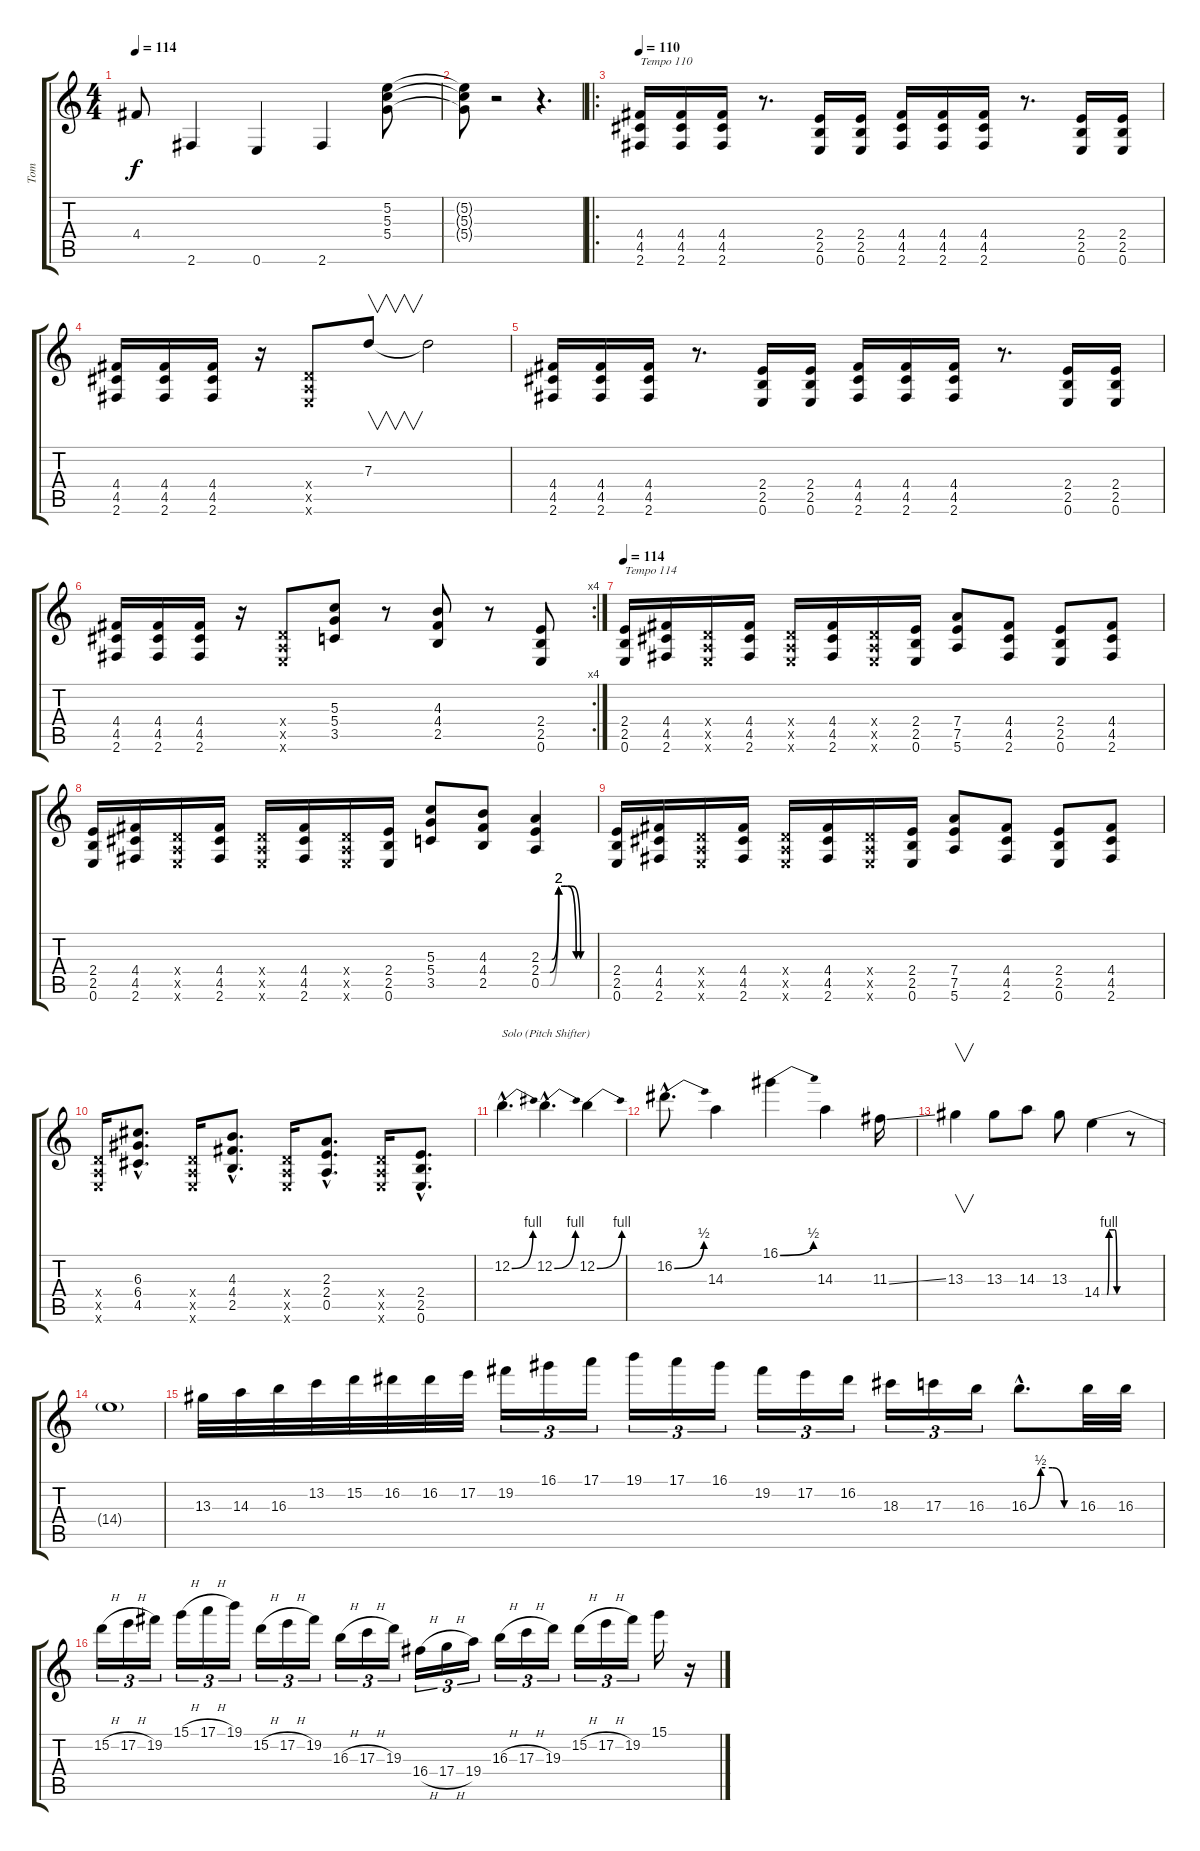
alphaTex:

\track ("Tom" "Tom") {instrument overdrivenguitar}
\staff {score tabs}
\tuning (E4 B3 G3 D3 A2 E2) {hide}
\ts (4 4)
\tempo 114
\clef g2
\ks c
4.4.8{dy f} 2.6.4 0.6.4 2.6.4 (5.2 5.3 5.4).8 |
(5.2{t} 5.3{t} 5.4{t}).8 r.2 r.4{d} |
\ro
\tempo 110
(4.4 4.5 2.6).16{txt "Tempo 110"} (4.4 4.5 2.6).16 (4.4 4.5 2.6).16 r.8{d} (2.4 2.5 0.6).16 (2.4 2.5 0.6).16 (4.4 4.5 2.6).16 (4.4 4.5 2.6).16 (4.4 4.5 2.6).16 r.8{d} (2.4 2.5 0.6).16 (2.4 2.5 0.6).16 |
(4.4 4.5 2.6).16 (4.4 4.5 2.6).16 (4.4 4.5 2.6).16 r.16 (0.4{x} 0.5{x} 0.6{x}).8 7.3.8{v} 7.3{t}.2 |
(4.4 4.5 2.6).16 (4.4 4.5 2.6).16 (4.4 4.5 2.6).16 r.8{d} (2.4 2.5 0.6).16 (2.4 2.5 0.6).16 (4.4 4.5 2.6).16 (4.4 4.5 2.6).16 (4.4 4.5 2.6).16 r.8{d} (2.4 2.5 0.6).16 (2.4 2.5 0.6).16 |
\rc 4
(4.4 4.5 2.6).16 (4.4 4.5 2.6).16 (4.4 4.5 2.6).16 r.16 (0.4{x} 0.5{x} 0.6{x}).8 (5.3 5.4 3.5).8 r.8 (4.3 4.4 2.5).8 r.8 (2.4 2.5 0.6).8 |
\tempo 114
(2.4 2.5 0.6).16{txt "Tempo 114"} (4.4 4.5 2.6).16 (0.4{x} 0.5{x} 0.6{x}).16 (4.4 4.5 2.6).16 (0.4{x} 0.5{x} 0.6{x}).16 (4.4 4.5 2.6).16 (0.4{x} 0.5{x} 0.6{x}).16 (2.4 2.5 0.6).16 (7.4 7.5 5.6).8 (4.4 4.5 2.6).8 (2.4 2.5 0.6).8 (4.4 4.5 2.6).8 |
(2.4 2.5 0.6).16 (4.4 4.5 2.6).16 (0.4{x} 0.5{x} 0.6{x}).16 (4.4 4.5 2.6).16 (0.4{x} 0.5{x} 0.6{x}).16 (4.4 4.5 2.6).16 (0.4{x} 0.5{x} 0.6{x}).16 (2.4 2.5 0.6).16 (5.3 5.4 3.5).8 (4.3 4.4 2.5).8 (2.3{be (custom 0 0 12 0 20 8 35 8 45 0 60 0)} 2.4{be (custom 0 0 10 0 20 8 30 8 40 0 60 0)} 0.5{be (custom 0 0 10 0 20 8 30 8 40 0 60 0)}).4 |
(2.4 2.5 0.6).16 (4.4 4.5 2.6).16 (0.4{x} 0.5{x} 0.6{x}).16 (4.4 4.5 2.6).16 (0.4{x} 0.5{x} 0.6{x}).16 (4.4 4.5 2.6).16 (0.4{x} 0.5{x} 0.6{x}).16 (2.4 2.5 0.6).16 (7.4 7.5 5.6).8 (4.4 4.5 2.6).8 (2.4 2.5 0.6).8 (4.4 4.5 2.6).8 |
(0.4{x} 0.5{x} 0.6{x}).16 (6.3{hac} 6.4{hac} 4.5{hac}).8{d} (0.4{x} 0.5{x} 0.6{x}).16 (4.3{hac} 4.4{hac} 2.5{hac}).8{d} (0.4{x} 0.5{x} 0.6{x}).16 (2.3{hac} 2.4{hac} 0.5{hac}).8{d} (0.4{x} 0.5{x} 0.6{x}).16 (2.4{hac} 2.5{hac} 0.6{hac}).8{d} |
12.2{be (bend 0 0 60 4) hac}.4{d txt "Solo (Pitch Shifter)"} 12.2{be (bend 0 0 60 4) hac}.4{d} 12.2{be (bend 0 0 60 4)}.4 |
16.2{be (bend 0 0 60 2) hac}.8{d} 14.3.4 16.1{be (bend 0 0 60 2)}.4 14.3.4 11.3{ss}.16 |
13.3.4{v} 13.3.8 14.3.8 13.3.8 14.4{be (custom 0 0 15 0 21 4 38 4 44 0 60 0)}.4 r.8 |
14.4{t}.1 |
13.3.32 14.3.32 16.3.32 13.2.32 15.2.32 16.2.32 16.2.32 17.2.32 19.2.16{tu (3 2)} 16.1.16{tu (3 2)} 17.1.16{tu (3 2)} 19.1.16{tu (3 2)} 17.1.16{tu (3 2)} 16.1.16{tu (3 2)} 19.2.16{tu (3 2)} 17.2.16{tu (3 2)} 16.2.16{tu (3 2)} 18.3.16{tu (3 2)} 17.3.16{tu (3 2)} 16.3.16{tu (3 2)} 16.3{be (custom 0 0 15 2 30 2 45 0 60 0) hac}.8{d} 16.3.32 16.3.32 |
15.2{h}.16{tu (3 2)} 17.2{h}.16{tu (3 2)} 19.2.16{tu (3 2)} 15.1{h}.16{tu (3 2)} 17.1{h}.16{tu (3 2)} 19.1.16{tu (3 2)} 15.2{h}.16{tu (3 2)} 17.2{h}.16{tu (3 2)} 19.2.16{tu (3 2)} 16.3{h}.16{tu (3 2)} 17.3{h}.16{tu (3 2)} 19.3.16{tu (3 2)} 16.4{h}.16{tu (3 2)} 17.4{h}.16{tu (3 2)} 19.4.16{tu (3 2)} 16.3{h}.16{tu (3 2)} 17.3{h}.16{tu (3 2)} 19.3.16{tu (3 2)} 15.2{h}.16{tu (3 2)} 17.2{h}.16{tu (3 2)} 19.2.16{tu (3 2)} 15.1.16 r.16
